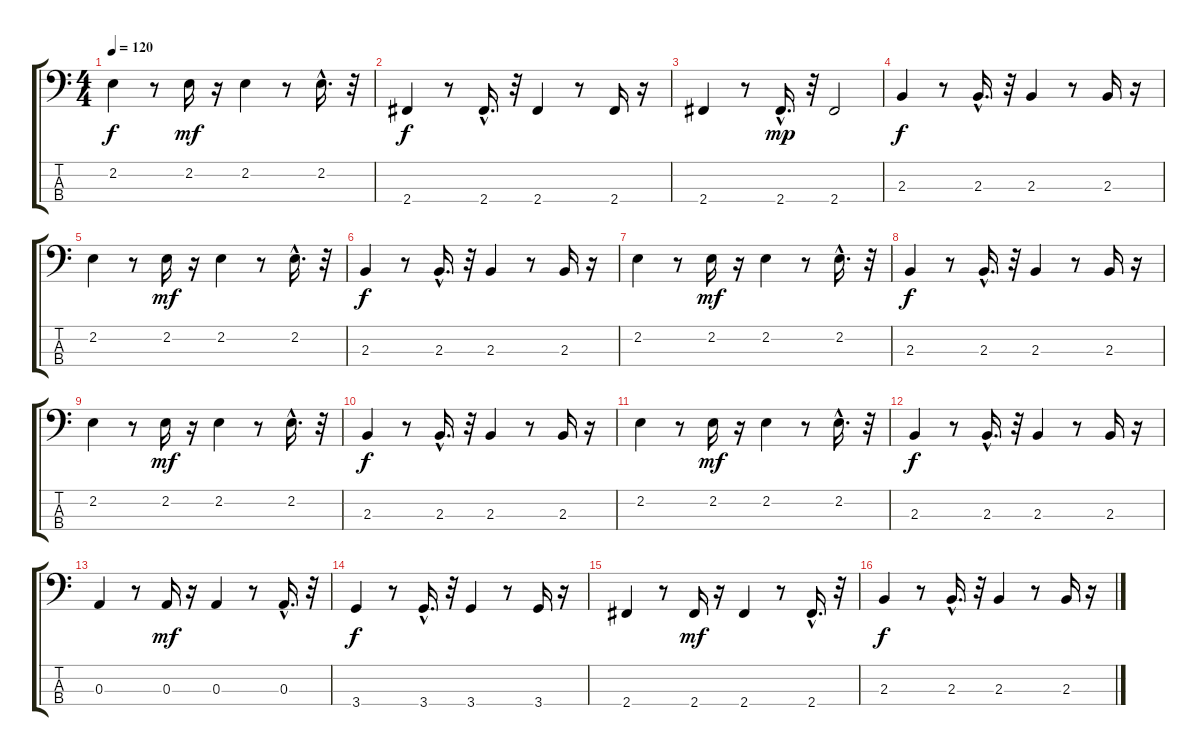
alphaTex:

\track "" {instrument electricbassfinger}
\staff {score tabs}
\tuning (G2 D2 A1 E1) {hide}
\ts (4 4)
\tempo 120
\clef f4
\ks c
2.2.4{dy f} r.8 2.2.16{dy mf} r.16 2.2.4 r.8 2.2{hac}.16{d} r.32 |
2.4.4{dy f} r.8 2.4{hac}.16{d} r.32 2.4.4 r.8 2.4.16 r.16 |
2.4.4 r.8 2.4{hac}.16{d dy mp} r.32 2.4.2 |
2.3.4{dy f} r.8 2.3{hac}.16{d} r.32 2.3.4 r.8 2.3.16 r.16 |
2.2.4 r.8 2.2.16{dy mf} r.16 2.2.4 r.8 2.2{hac}.16{d} r.32 |
2.3.4{dy f} r.8 2.3{hac}.16{d} r.32 2.3.4 r.8 2.3.16 r.16 |
2.2.4 r.8 2.2.16{dy mf} r.16 2.2.4 r.8 2.2{hac}.16{d} r.32 |
2.3.4{dy f} r.8 2.3{hac}.16{d} r.32 2.3.4 r.8 2.3.16 r.16 |
2.2.4 r.8 2.2.16{dy mf} r.16 2.2.4 r.8 2.2{hac}.16{d} r.32 |
2.3.4{dy f} r.8 2.3{hac}.16{d} r.32 2.3.4 r.8 2.3.16 r.16 |
2.2.4 r.8 2.2.16{dy mf} r.16 2.2.4 r.8 2.2{hac}.16{d} r.32 |
2.3.4{dy f} r.8 2.3{hac}.16{d} r.32 2.3.4 r.8 2.3.16 r.16 |
0.3.4 r.8 0.3.16{dy mf} r.16 0.3.4 r.8 0.3{hac}.16{d} r.32 |
3.4.4{dy f} r.8 3.4{hac}.16{d} r.32 3.4.4 r.8 3.4.16 r.16 |
2.4.4 r.8 2.4.16{dy mf} r.16 2.4.4 r.8 2.4{hac}.16{d} r.32 |
2.3.4{dy f} r.8 2.3{hac}.16{d} r.32 2.3.4 r.8 2.3.16 r.16
